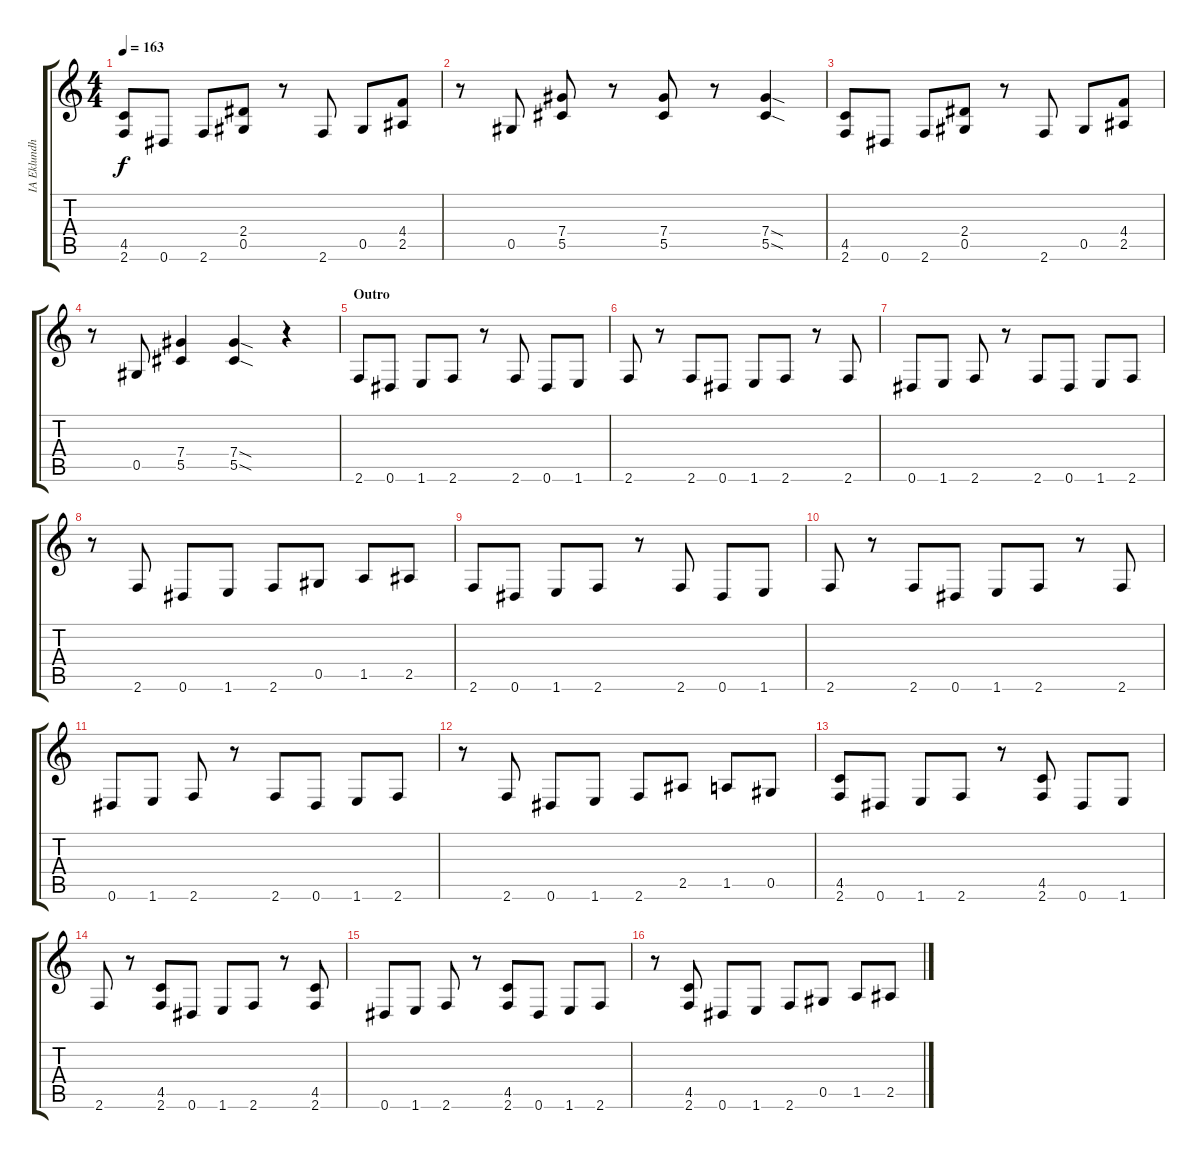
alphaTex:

\track ("IA Eklundh" "IA Eklundh") {instrument distortionguitar}
\staff {score tabs}
\tuning (Eb4 Bb3 Gb3 Db3 Ab2 Eb2) {hide}
\ts (4 4)
\tempo 163
\clef g2
\ks c
(4.5 2.6).8{dy f} 0.6.8 2.6.8 (2.4 0.5).8 r.8 2.6.8 0.5.8 (4.4 2.5).8 |
r.8 0.5.8 (7.4 5.5).8 r.8 (7.4 5.5).8 r.8 (7.4{sod} 5.5{sod}).4 |
(4.5 2.6).8 0.6.8 2.6.8 (2.4 0.5).8 r.8 2.6.8 0.5.8 (4.4 2.5).8 |
r.8 0.5.8 (7.4 5.5).4 (7.4{sod} 5.5{sod}).4 r.4 |
\section ("" "Outro")
2.6.8 0.6.8 1.6.8 2.6.8 r.8 2.6.8 0.6.8 1.6.8 |
2.6.8 r.8 2.6.8 0.6.8 1.6.8 2.6.8 r.8 2.6.8 |
0.6.8 1.6.8 2.6.8 r.8 2.6.8 0.6.8 1.6.8 2.6.8 |
r.8 2.6.8 0.6.8 1.6.8 2.6.8 0.5.8 1.5.8 2.5.8 |
2.6.8 0.6.8 1.6.8 2.6.8 r.8 2.6.8 0.6.8 1.6.8 |
2.6.8 r.8 2.6.8 0.6.8 1.6.8 2.6.8 r.8 2.6.8 |
0.6.8 1.6.8 2.6.8 r.8 2.6.8 0.6.8 1.6.8 2.6.8 |
r.8 2.6.8 0.6.8 1.6.8 2.6.8 2.5.8 1.5.8 0.5.8 |
(4.5 2.6).8 0.6.8 1.6.8 2.6.8 r.8 (4.5 2.6).8 0.6.8 1.6.8 |
2.6.8 r.8 (4.5 2.6).8 0.6.8 1.6.8 2.6.8 r.8 (4.5 2.6).8 |
0.6.8 1.6.8 2.6.8 r.8 (4.5 2.6).8 0.6.8 1.6.8 2.6.8 |
r.8 (4.5 2.6).8 0.6.8 1.6.8 2.6.8 0.5.8 1.5.8 2.5.8
